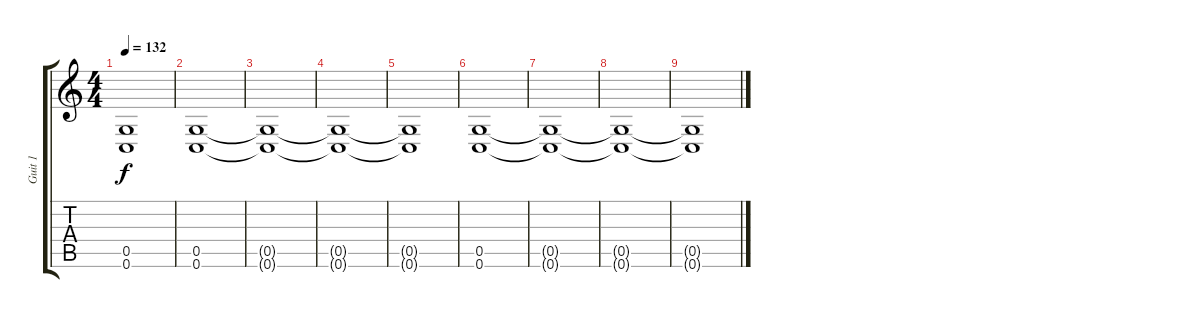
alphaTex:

\track ("Guit 1" "Guit 1") {instrument distortionguitar}
\staff {score tabs}
\tuning (D4 A3 F3 C3 G2 C2) {hide}
\ts (4 4)
\tempo 132
\clef g2
\ks c
(0.5{t} 0.6{t}).1{dy f} |
(0.5 0.6).1 |
(0.5{t} 0.6{t}).1 |
(0.5{t} 0.6{t}).1 |
(0.5{t} 0.6{t}).1 |
(0.5 0.6).1 |
(0.5{t} 0.6{t}).1 |
(0.5{t} 0.6{t}).1 |
(0.5{t} 0.6{t}).1
